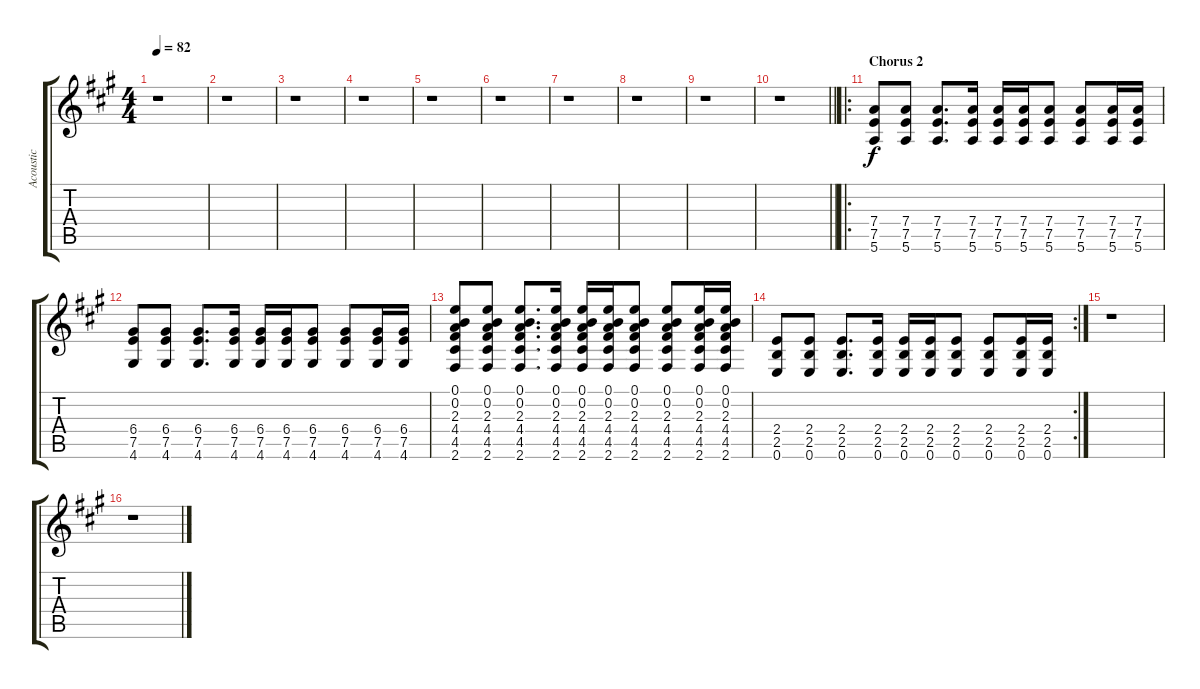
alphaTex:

\track ("Acoustic" "Acoustic") {instrument acousticguitarsteel}
\staff {score tabs}
\tuning (E4 B3 G3 D3 A2 E2) {hide}
\ts (4 4)
\tempo 82
\clef g2
\ks a
r.1{dy f} |
r.1 |
r.1 |
r.1 |
r.1 |
r.1 |
r.1 |
r.1 |
r.1 |
\barLineRight lightlight
r.1 |
\ro
\section ("" "Chorus 2")
(7.4 7.5 5.6).8 (7.4 7.5 5.6).8 (7.4 7.5 5.6).8{d} (7.4 7.5 5.6).16 (7.4 7.5 5.6).16 (7.4 7.5 5.6).16 (7.4 7.5 5.6).8 (7.4 7.5 5.6).8 (7.4 7.5 5.6).16 (7.4 7.5 5.6).16 |
(6.4 7.5 4.6).8 (6.4 7.5 4.6).8 (6.4 7.5 4.6).8{d} (6.4 7.5 4.6).16 (6.4 7.5 4.6).16 (6.4 7.5 4.6).16 (6.4 7.5 4.6).8 (6.4 7.5 4.6).8 (6.4 7.5 4.6).16 (6.4 7.5 4.6).16 |
(0.1 0.2 2.3 4.4 4.5 2.6).8 (0.1 0.2 2.3 4.4 4.5 2.6).8 (0.1 0.2 2.3 4.4 4.5 2.6).8{d} (0.1 0.2 2.3 4.4 4.5 2.6).16 (0.1 0.2 2.3 4.4 4.5 2.6).16 (0.1 0.2 2.3 4.4 4.5 2.6).16 (0.1 0.2 2.3 4.4 4.5 2.6).8 (0.1 0.2 2.3 4.4 4.5 2.6).8 (0.1 0.2 2.3 4.4 4.5 2.6).16 (0.1 0.2 2.3 4.4 4.5 2.6).16 |
\rc 2
(2.4 2.5 0.6).8 (2.4 2.5 0.6).8 (2.4 2.5 0.6).8{d} (2.4 2.5 0.6).16 (2.4 2.5 0.6).16 (2.4 2.5 0.6).16 (2.4 2.5 0.6).8 (2.4 2.5 0.6).8 (2.4 2.5 0.6).16 (2.4 2.5 0.6).16 |
r.1 |
r.1
